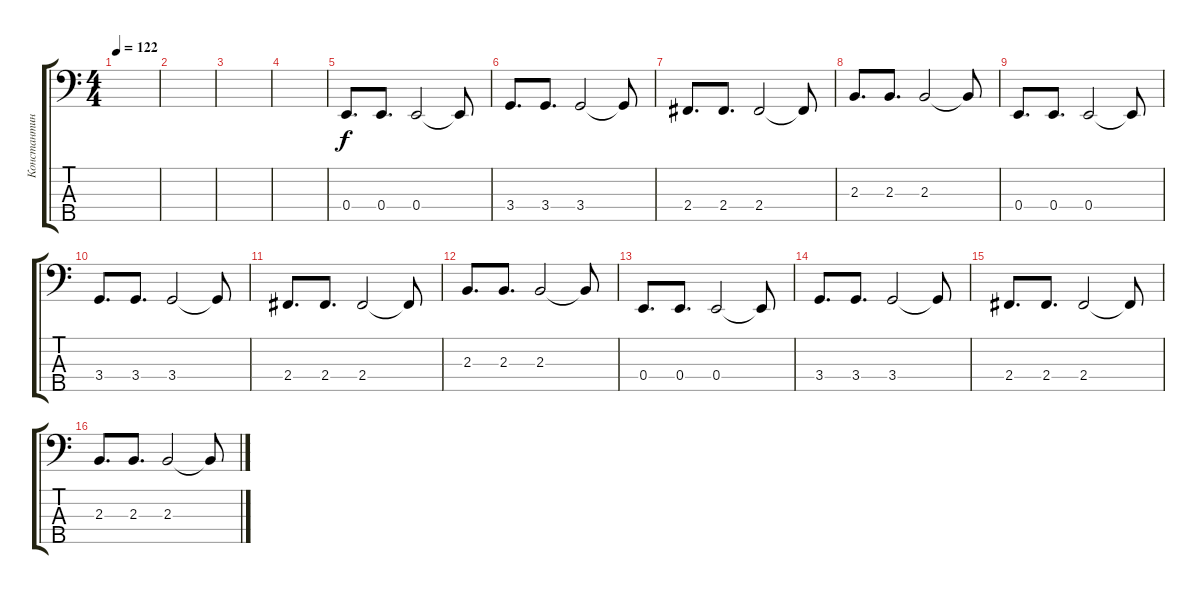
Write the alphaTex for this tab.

\track ("Константин Бекрев (программирование)" "Константин") {instrument synthbass1}
\staff {score tabs}
\tuning (G2 D2 A1 E1 B0) {hide}
\ts (4 4)
\tempo 122
\clef f4
\ks c
|
|
|
|
0.4.8{d} 0.4.8{d} 0.4.2 0.4{t}.8 |
3.4.8{d} 3.4.8{d} 3.4.2 3.4{t}.8 |
2.4.8{d} 2.4.8{d} 2.4.2 2.4{t}.8 |
2.3.8{d} 2.3.8{d} 2.3.2 2.3{t}.8 |
0.4.8{d} 0.4.8{d} 0.4.2 0.4{t}.8 |
3.4.8{d} 3.4.8{d} 3.4.2 3.4{t}.8 |
2.4.8{d} 2.4.8{d} 2.4.2 2.4{t}.8 |
2.3.8{d} 2.3.8{d} 2.3.2 2.3{t}.8 |
0.4.8{d} 0.4.8{d} 0.4.2 0.4{t}.8 |
3.4.8{d} 3.4.8{d} 3.4.2 3.4{t}.8 |
2.4.8{d} 2.4.8{d} 2.4.2 2.4{t}.8 |
2.3.8{d} 2.3.8{d} 2.3.2 2.3{t}.8
